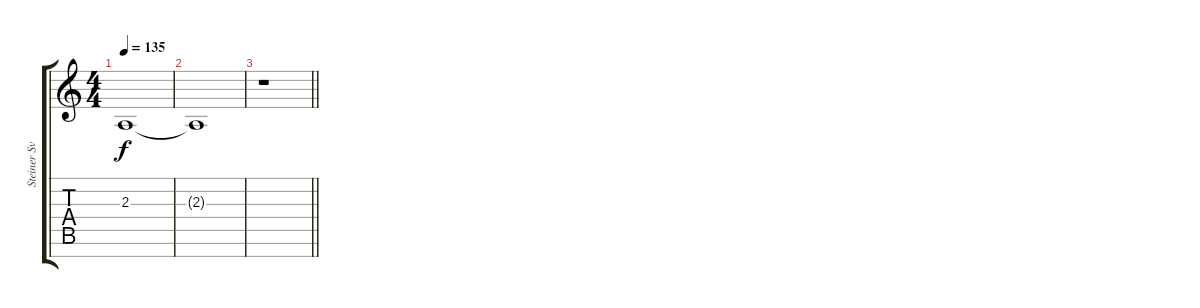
\track ("Steiner Sverd Johnsen : Keyboards" "Steiner Sv") {instrument acousticgrandpiano}
\staff {score tabs}
\tuning (E4 B3 G3 D3 A2 E2 B1) {hide}
\ts (4 4)
\tempo 135
\clef g2
\ks c
2.3{t}.1{dy f} |
2.3{t}.1 |
\barLineRight lightlight
r.1
